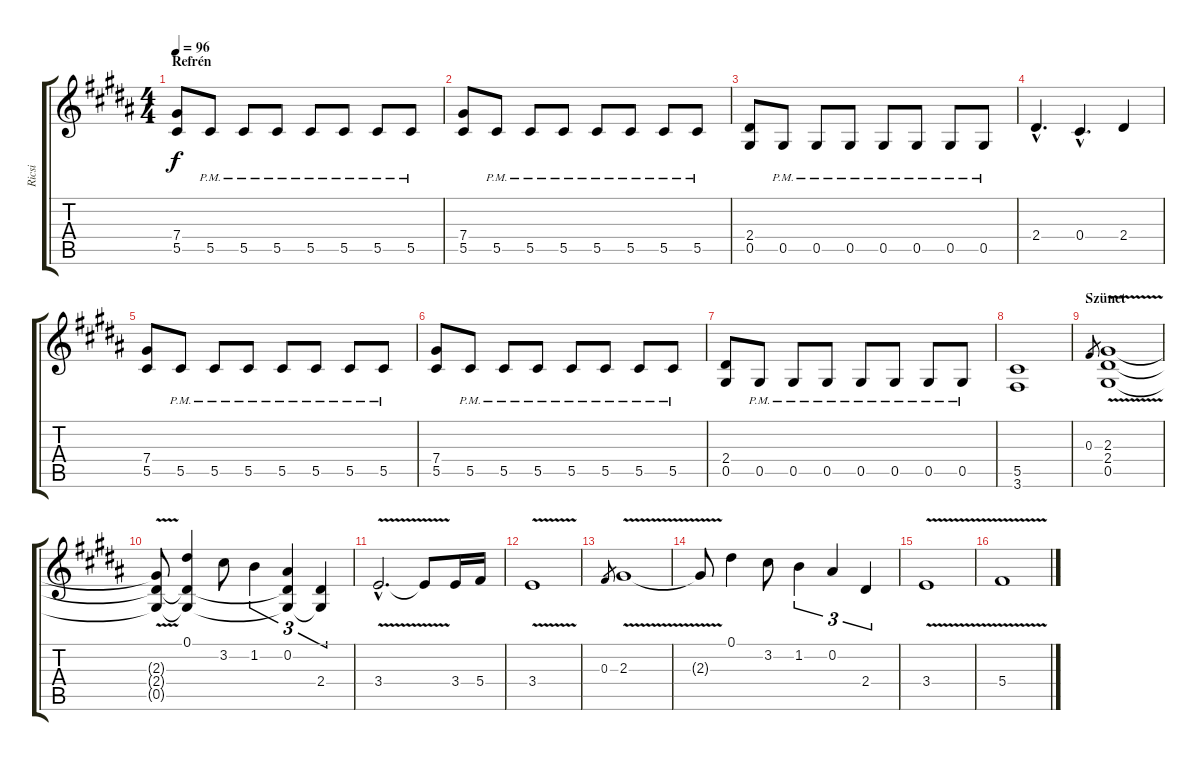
\track ("Ricsi" "Ricsi") {instrument distortionguitar}
\staff {score tabs}
\tuning (Eb4 Bb3 Gb3 Db3 Ab2 Eb2) {hide}
\ts (4 4)
\section ("" "Refrén")
\tempo 96
\clef g2
\ks g#minor
(7.4 5.5).8{dy f} 5.5{pm}.8 5.5{pm}.8 5.5{pm}.8 5.5{pm}.8 5.5{pm}.8 5.5{pm}.8 5.5{pm}.8 |
(7.4 5.5).8 5.5{pm}.8 5.5{pm}.8 5.5{pm}.8 5.5{pm}.8 5.5{pm}.8 5.5{pm}.8 5.5{pm}.8 |
(2.4 0.5).8 0.5{pm}.8 0.5{pm}.8 0.5{pm}.8 0.5{pm}.8 0.5{pm}.8 0.5{pm}.8 0.5{pm}.8 |
2.4{hac}.4{d} 0.4{hac}.4{d} 2.4.4 |
(7.4 5.5).8 5.5{pm}.8 5.5{pm}.8 5.5{pm}.8 5.5{pm}.8 5.5{pm}.8 5.5{pm}.8 5.5{pm}.8 |
(7.4 5.5).8 5.5{pm}.8 5.5{pm}.8 5.5{pm}.8 5.5{pm}.8 5.5{pm}.8 5.5{pm}.8 5.5{pm}.8 |
(2.4 0.5).8 0.5{pm}.8 0.5{pm}.8 0.5{pm}.8 0.5{pm}.8 0.5{pm}.8 0.5{pm}.8 0.5{pm}.8 |
(5.5 3.6).1 |
\section ("" "Szünet")
0.3.8{gr} (2.3{v} 2.4 0.5).1 |
(2.3{t} 2.4{t} 0.5{t}).8 (0.1 2.4{t} 0.5{t}).4 3.2.8 1.2.4{tu (3 2)} (0.2 2.4{t} 0.5{t}).4{tu (3 2)} (2.4 0.5{t}).4{tu (3 2)} |
3.4{v hac}.2{d} 3.4{t}.8 3.4.16 5.4.16 |
3.4{v}.1 |
0.3.8{gr} 2.3{v}.1 |
2.3{t}.8 0.1.4 3.2.8 1.2.4{tu (3 2)} 0.2.4{tu (3 2)} 2.4.4{tu (3 2)} |
3.4{v}.1 |
5.4{v}.1
